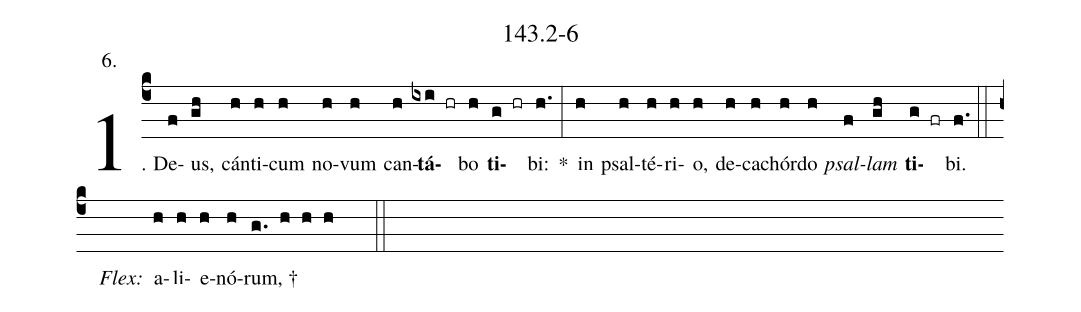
name: 143.2-6;
annotation: 6.;
%%
(c4)1. De(f)us,(gh) cán(h)ti(h)cum(h) no(h)vum(h) can(h)<b>tá</b>(ixi hr)bo(h) <b>ti</b>(g hr)bi:(h.) *(:) in(h) psal(h)té(h)ri(h)o,(h) de(h)ca(h)chór(h)do(h) <i>psal</i>(f)<i>lam</i>(gh) <b>ti</b>(g fr)bi.(f.) (::)
<i>Flex:</i>()  a(h)li(h)e(h)nó(h)rum, †(g. h h h  ::)
